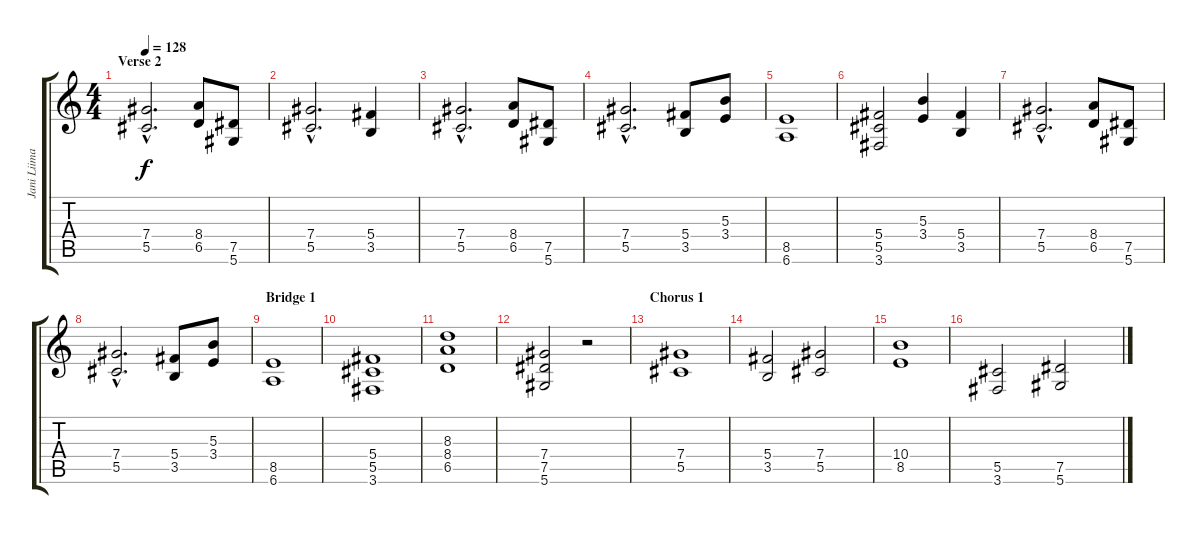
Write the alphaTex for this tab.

\track ("Jani Liimatainen 2" "Jani Liima") {instrument distortionguitar}
\staff {score tabs}
\tuning (Eb4 Bb3 Gb3 Db3 Ab2 Eb2) {hide}
\ts (4 4)
\section ("" "Verse 2")
\tempo 128
\clef g2
\ks c
(7.4{hac} 5.5{hac}).2{d dy f} (8.4 6.5).8 (7.5 5.6).8 |
(7.4{hac} 5.5{hac}).2{d} (5.4 3.5).4 |
(7.4{hac} 5.5{hac}).2{d} (8.4 6.5).8 (7.5 5.6).8 |
(7.4{hac} 5.5{hac}).2{d} (5.4 3.5).8 (5.3 3.4).8 |
(8.5 6.6).1 |
(5.4 5.5 3.6).2 (5.3 3.4).4 (5.4 3.5).4 |
(7.4{hac} 5.5{hac}).2{d} (8.4 6.5).8 (7.5 5.6).8 |
(7.4{hac} 5.5{hac}).2{d} (5.4 3.5).8 (5.3 3.4).8 |
\section ("" "Bridge 1")
(8.5 6.6).1 |
(5.4 5.5 3.6).1 |
(8.3 8.4 6.5).1 |
(7.4 7.5 5.6).2 r.2 |
\section ("" "Chorus 1")
(7.4 5.5).1 |
(5.4 3.5).2 (7.4 5.5).2 |
(10.4 8.5).1 |
(5.5 3.6).2 (7.5 5.6).2
